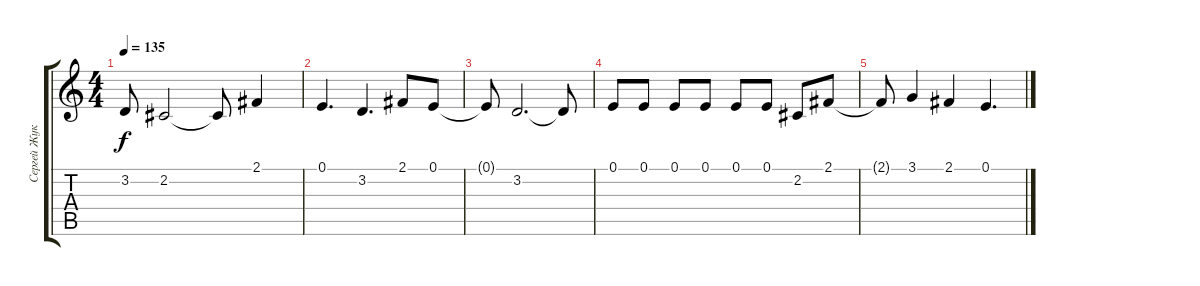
\track ("Сергей Жуков (вокал)" "Сергей Жук") {instrument piccolo}
\staff {score tabs}
\tuning (E4 B3 G3 D3 A2 E2) {hide}
\ts (4 4)
\tempo 135
\clef g2
\ks c
3.2{t}.8{dy f} 2.2.2 2.2{t}.8 2.1.4 |
0.1.4{d} 3.2.4{d} 2.1.8 0.1.8 |
0.1{t}.8 3.2.2{d} 3.2{t}.8 |
0.1.8 0.1.8 0.1.8 0.1.8 0.1.8 0.1.8 2.2.8 2.1.8 |
2.1{t}.8 3.1.4 2.1.4 0.1.4{d}
